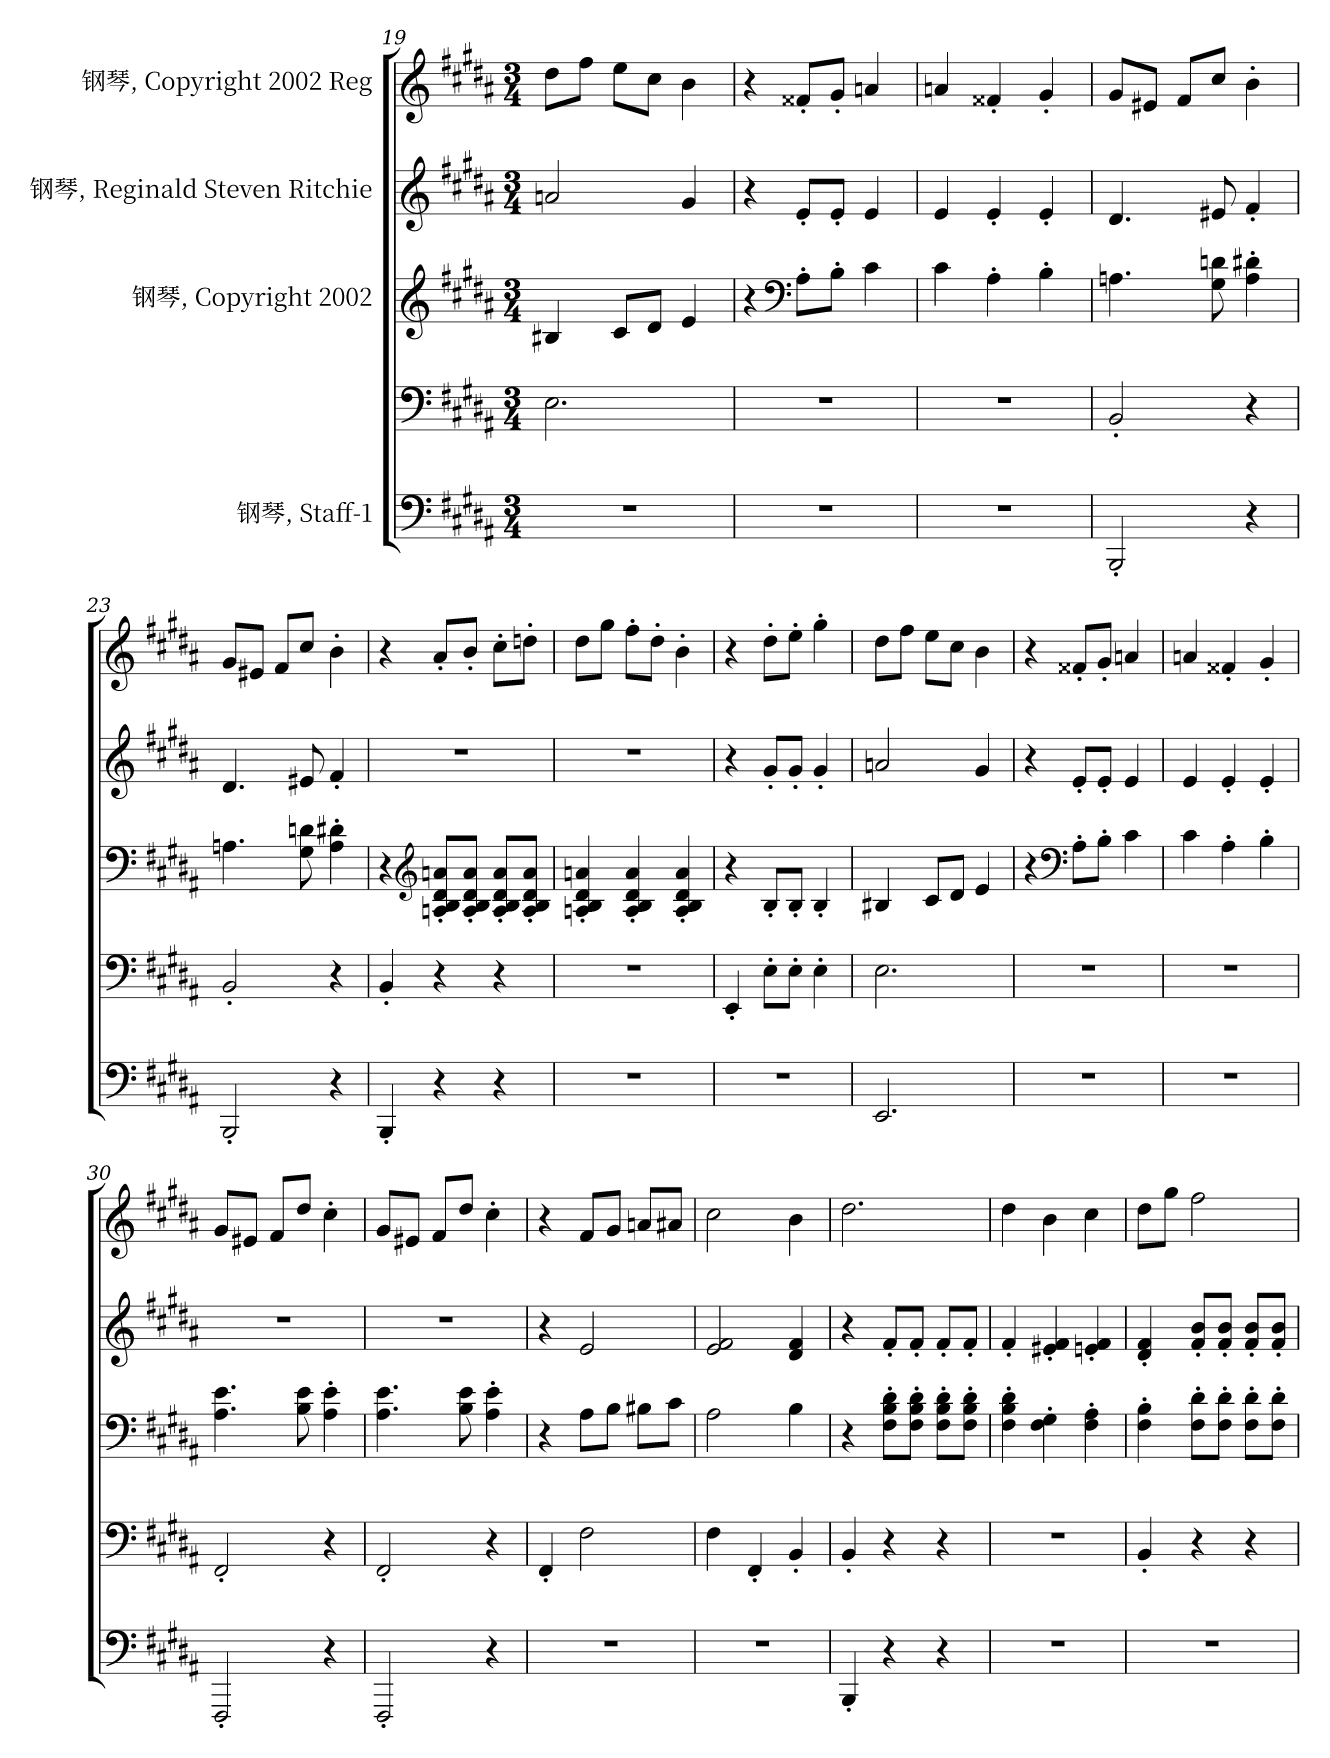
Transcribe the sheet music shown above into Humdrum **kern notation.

**kern	**kern	**kern	**kern	**kern
*part4	*part4	*part3	*part2	*part1
*staff5	*staff4	*staff3	*staff2	*staff1
*I"钢琴, Staff-1	*	*I"钢琴, Copyright 2002	*I"钢琴, Reginald Steven Ritchie	*I"钢琴, Copyright 2002 Reg
*clefF4	*clefF4	*clefG2	*clefG2	*clefG2
*k[f#c#g#d#a#]	*k[f#c#g#d#a#]	*k[f#c#g#d#a#]	*k[f#c#g#d#a#]	*k[f#c#g#d#a#]
*M3/4	*M3/4	*M3/4	*M3/4	*M3/4
=19	=19	=19	=19	=19
2.r	2.E\	4B#X/	2an/	8dd#\L
.	.	.	.	8ff#\J
.	.	8c#/L	.	8ee\L
.	.	8d#/J	.	8cc#\J
.	.	4e/	4g#/	4b\
=20	=20	=20	=20	=20
2.r	2.r	4r	4r	4r
*	*	*clefF4	*	*
.	.	8A#'\L	8e'/L	8f##X'/L
.	.	8B'\J	8e'/J	8g#'/J
.	.	4c#\	4e/	4an/
=21	=21	=21	=21	=21
2.r	2.r	4c#\	4e/	4an/
.	.	4A#'\	4e'/	4f##X'/
.	.	4B'\	4e'/	4g#'/
!!LO:PB:g=z
=22	=22	=22	=22	=22
2BBB'/	2BB'/	4.An\	4.d#/	8g#/L
.	.	.	.	8e#X/J
.	.	.	.	8f#/L
.	.	8G#\ 8dn\	8e#X/	8cc#/J
4r	4r	4A\' 4d#X\'	4f#'/	4b'\
=23	=23	=23	=23	=23
2BBB'/	2BB'/	4.An\	4.d#/	8g#/L
.	.	.	.	8e#X/J
.	.	.	.	8f#/L
.	.	8G#\ 8dn\	8e#X/	8cc#/J
4r	4r	4A\' 4d#X\'	4f#'/	4b'\
=24	=24	=24	=24	=24
4BBB'/	4BB'/	4r	2.r	4r
*	*	*clefG2	*	*
4r	4r	8An/' 8B/' 8d#/' 8an/'L	.	8a#'/L
.	.	8A/' 8B/' 8d#/' 8a/'J	.	8b'/J
4r	4r	8A/' 8B/' 8d#/' 8a/'L	.	8cc#'\L
.	.	8A/' 8B/' 8d#/' 8a/'J	.	8ddn'\J
=25	=25	=25	=25	=25
2.r	2.r	4An/' 4B/' 4d#/' 4an/'	2.r	8dd#\L
.	.	.	.	8gg#\J
.	.	4A/' 4B/' 4d#/' 4a/'	.	8ff#'\L
.	.	.	.	8dd#'\J
.	.	4A/' 4B/' 4d#/' 4a/'	.	4b'\
=26	=26	=26	=26	=26
2.r	4EE'/	4r	4r	4r
.	8E'\L	8B'/L	8g#'/L	8dd#'\L
.	8E'\J	8B'/J	8g#'/J	8ee'\J
.	4E'\	4B'/	4g#'/	4gg#'\
!!LO:LB:g=z
=27	=27	=27	=27	=27
2.EE/	2.E\	4B#X/	2an/	8dd#\L
.	.	.	.	8ff#\J
.	.	8c#/L	.	8ee\L
.	.	8d#/J	.	8cc#\J
.	.	4e/	4g#/	4b\
=28	=28	=28	=28	=28
2.r	2.r	4r	4r	4r
*	*	*clefF4	*	*
.	.	8A#'\L	8e'/L	8f##X'/L
.	.	8B'\J	8e'/J	8g#'/J
.	.	4c#\	4e/	4an/
=29	=29	=29	=29	=29
2.r	2.r	4c#\	4e/	4an/
.	.	4A#'\	4e'/	4f##X'/
.	.	4B'\	4e'/	4g#'/
=30	=30	=30	=30	=30
2FFF#'/	2FF#'/	4.A#\ 4.e\	2.r	8g#/L
.	.	.	.	8e#X/J
.	.	.	.	8f#/L
.	.	8B\ 8e\	.	8dd#/J
4r	4r	4A#\' 4e\'	.	4cc#'\
=31	=31	=31	=31	=31
2FFF#'/	2FF#'/	4.A#\ 4.e\	2.r	8g#/L
.	.	.	.	8e#X/J
.	.	.	.	8f#/L
.	.	8B\ 8e\	.	8dd#/J
4r	4r	4A#\' 4e\'	.	4cc#'\
=32	=32	=32	=32	=32
2.r	4FF#'/	4r	4r	4r
.	2F#\	8A#\L	2e/	8f#/L
.	.	8B\J	.	8g#/J
.	.	8B#X\L	.	8an/L
.	.	8c#\J	.	8a#X/J
!!LO:PB:g=z
=33	=33	=33	=33	=33
2.r	4F#\	2A#\	2e/ 2f#/	2cc#\
.	4FF#'/	.	.	.
.	4BB'/	4B\	4d#/ 4f#/	4b\
=34	=34	=34	=34	=34
4BBB'/	4BB'/	4r	4r	2.dd#\
4r	4r	8F#\' 8B\' 8d#\'L	8f#'/L	.
.	.	8F#\' 8B\' 8d#\'J	8f#'/J	.
4r	4r	8F#\' 8B\' 8d#\'L	8f#'/L	.
.	.	8F#\' 8B\' 8d#\'J	8f#'/J	.
=35	=35	=35	=35	=35
2.r	2.r	4F#\' 4B\' 4d#\'	4f#'/	4dd#\
.	.	4F#\' 4G#\'	4e#X/' 4f#/'	4b\
.	.	4F#\' 4A#\'	4en/' 4f#/'	4cc#\
=36	=36	=36	=36	=36
2.r	4BB'/	4F#\' 4B\'	4d#/' 4f#/'	8dd#\L
.	.	.	.	8gg#\J
.	4r	8F#\' 8d#\'L	8f#/' 8b/'L	2ff#\
.	.	8F#\' 8d#\'J	8f#/' 8b/'J	.
.	4r	8F#\' 8d#\'L	8f#/' 8b/'L	.
.	.	8F#\' 8d#\'J	8f#/' 8b/'J	.
=	=	=	=	=
*-	*-	*-	*-	*-
